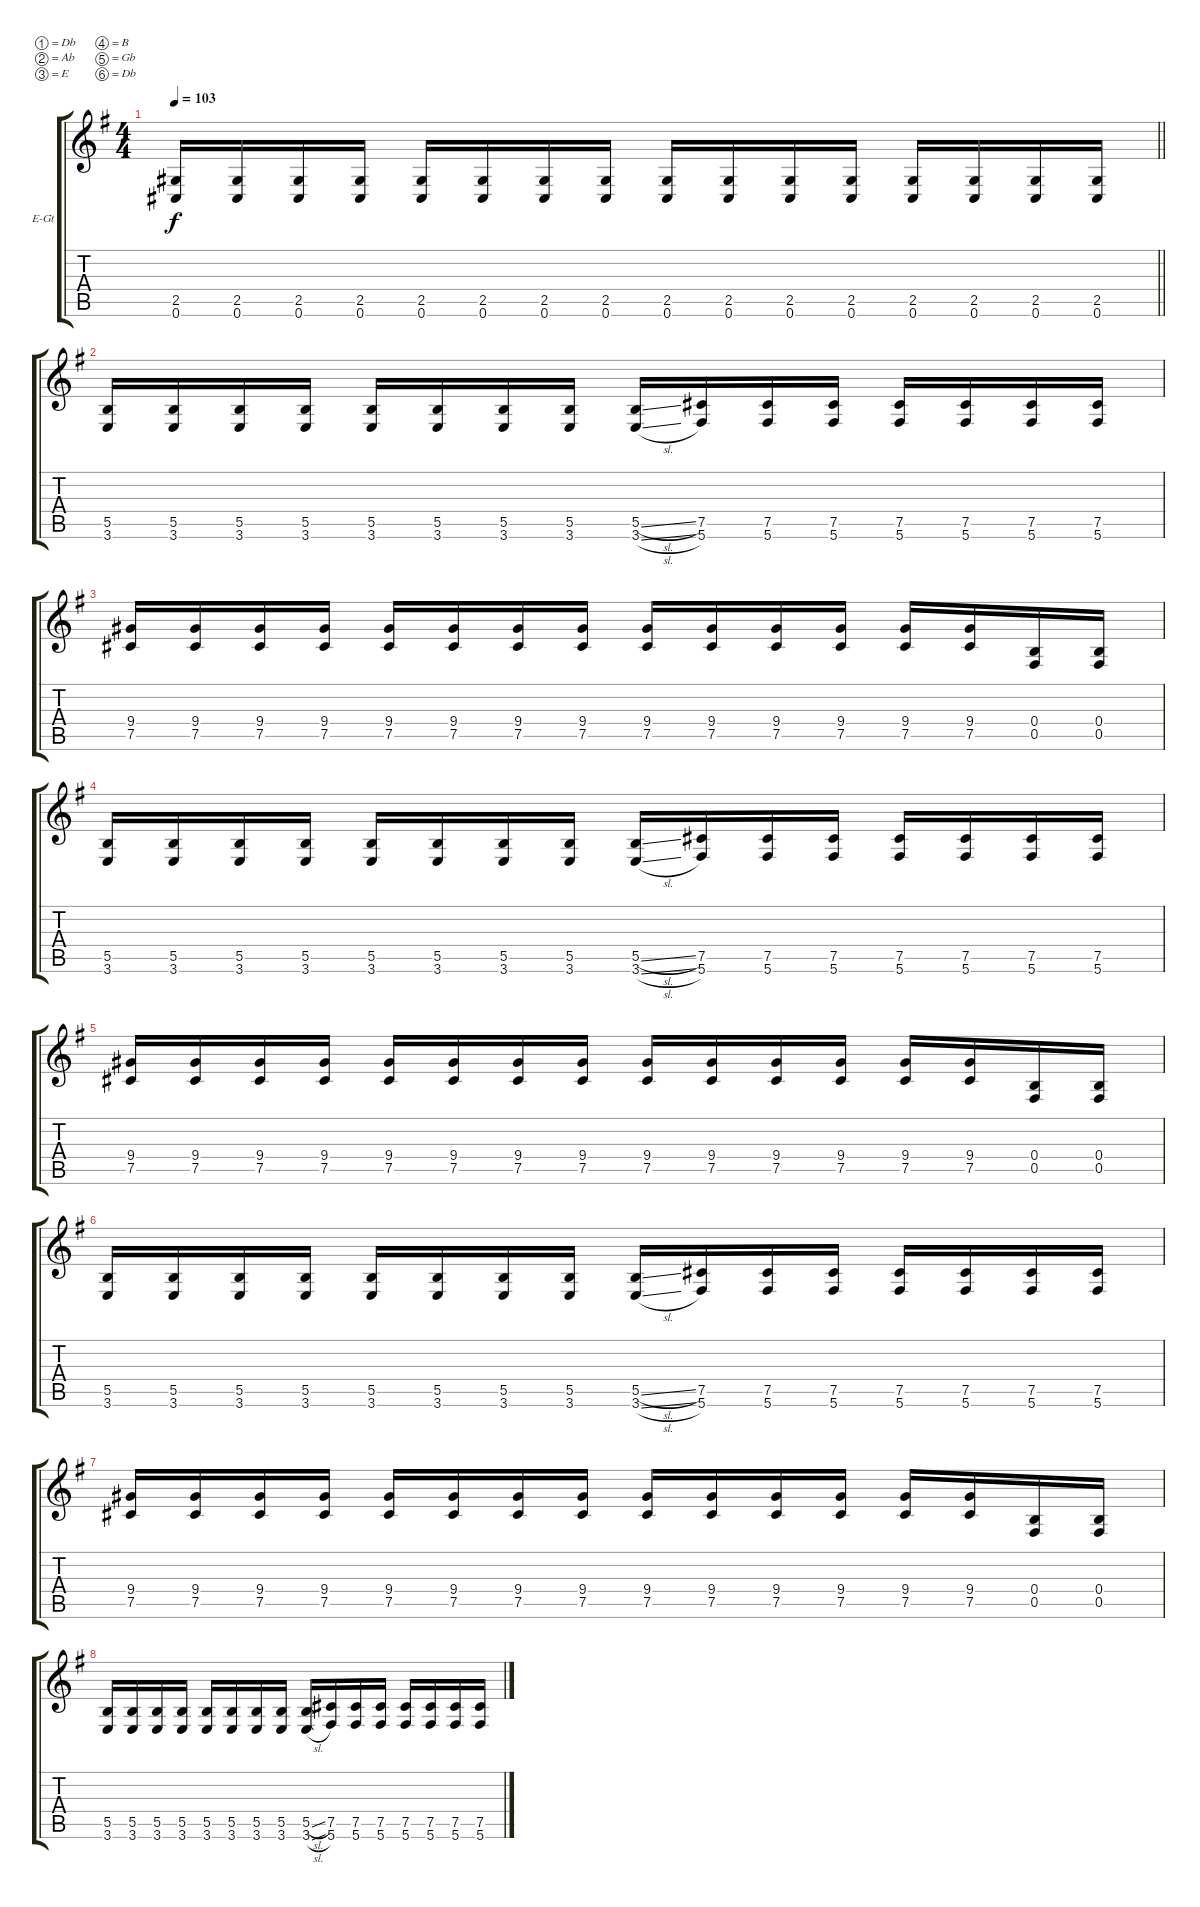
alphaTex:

\bracketExtendMode groupsimilarinstruments
\firstSystemTrackNameOrientation horizontal
\otherSystemsTrackNameOrientation horizontal
\track ("Electric Guitar 1" "E-Gt") {instrument distortionguitar}
\staff {score tabs}
\tuning (Db4 Ab3 E3 B2 Gb2 Db2)
\ts (4 4)
\tempo 103
\clef g2
\barLineRight lightlight
\ks eminor
(2.5 0.6).16{dy f} (2.5 0.6).16 (2.5 0.6).16 (2.5 0.6).16 (2.5 0.6).16 (2.5 0.6).16 (2.5 0.6).16 (2.5 0.6).16 (2.5 0.6).16 (2.5 0.6).16 (2.5 0.6).16 (2.5 0.6).16 (2.5 0.6).16 (2.5 0.6).16 (2.5 0.6).16 (2.5 0.6).16 |
(5.5 3.6).16 (5.5 3.6).16 (5.5 3.6).16 (5.5 3.6).16 (5.5 3.6).16 (5.5 3.6).16 (5.5 3.6).16 (5.5 3.6).16 (5.5{sl} 3.6{sl}).16 (7.5 5.6).16 (7.5 5.6).16 (7.5 5.6).16 (7.5 5.6).16 (7.5 5.6).16 (7.5 5.6).16 (7.5 5.6).16 |
(9.4 7.5).16 (9.4 7.5).16 (9.4 7.5).16 (9.4 7.5).16 (9.4 7.5).16 (9.4 7.5).16 (9.4 7.5).16 (9.4 7.5).16 (9.4 7.5).16 (9.4 7.5).16 (9.4 7.5).16 (9.4 7.5).16 (9.4 7.5).16 (9.4 7.5).16 (0.4 0.5).16 (0.4 0.5).16 |
(5.5 3.6).16 (5.5 3.6).16 (5.5 3.6).16 (5.5 3.6).16 (5.5 3.6).16 (5.5 3.6).16 (5.5 3.6).16 (5.5 3.6).16 (5.5{sl} 3.6{sl}).16 (7.5 5.6).16 (7.5 5.6).16 (7.5 5.6).16 (7.5 5.6).16 (7.5 5.6).16 (7.5 5.6).16 (7.5 5.6).16 |
(9.4 7.5).16 (9.4 7.5).16 (9.4 7.5).16 (9.4 7.5).16 (9.4 7.5).16 (9.4 7.5).16 (9.4 7.5).16 (9.4 7.5).16 (9.4 7.5).16 (9.4 7.5).16 (9.4 7.5).16 (9.4 7.5).16 (9.4 7.5).16 (9.4 7.5).16 (0.4 0.5).16 (0.4 0.5).16 |
(5.5 3.6).16 (5.5 3.6).16 (5.5 3.6).16 (5.5 3.6).16 (5.5 3.6).16 (5.5 3.6).16 (5.5 3.6).16 (5.5 3.6).16 (5.5{sl} 3.6{sl}).16 (7.5 5.6).16 (7.5 5.6).16 (7.5 5.6).16 (7.5 5.6).16 (7.5 5.6).16 (7.5 5.6).16 (7.5 5.6).16 |
(9.4 7.5).16 (9.4 7.5).16 (9.4 7.5).16 (9.4 7.5).16 (9.4 7.5).16 (9.4 7.5).16 (9.4 7.5).16 (9.4 7.5).16 (9.4 7.5).16 (9.4 7.5).16 (9.4 7.5).16 (9.4 7.5).16 (9.4 7.5).16 (9.4 7.5).16 (0.4 0.5).16 (0.4 0.5).16 |
(5.5 3.6).16 (5.5 3.6).16 (5.5 3.6).16 (5.5 3.6).16 (5.5 3.6).16 (5.5 3.6).16 (5.5 3.6).16 (5.5 3.6).16 (5.5{sl} 3.6{sl}).16 (7.5 5.6).16 (7.5 5.6).16 (7.5 5.6).16 (7.5 5.6).16 (7.5 5.6).16 (7.5 5.6).16 (7.5 5.6).16
